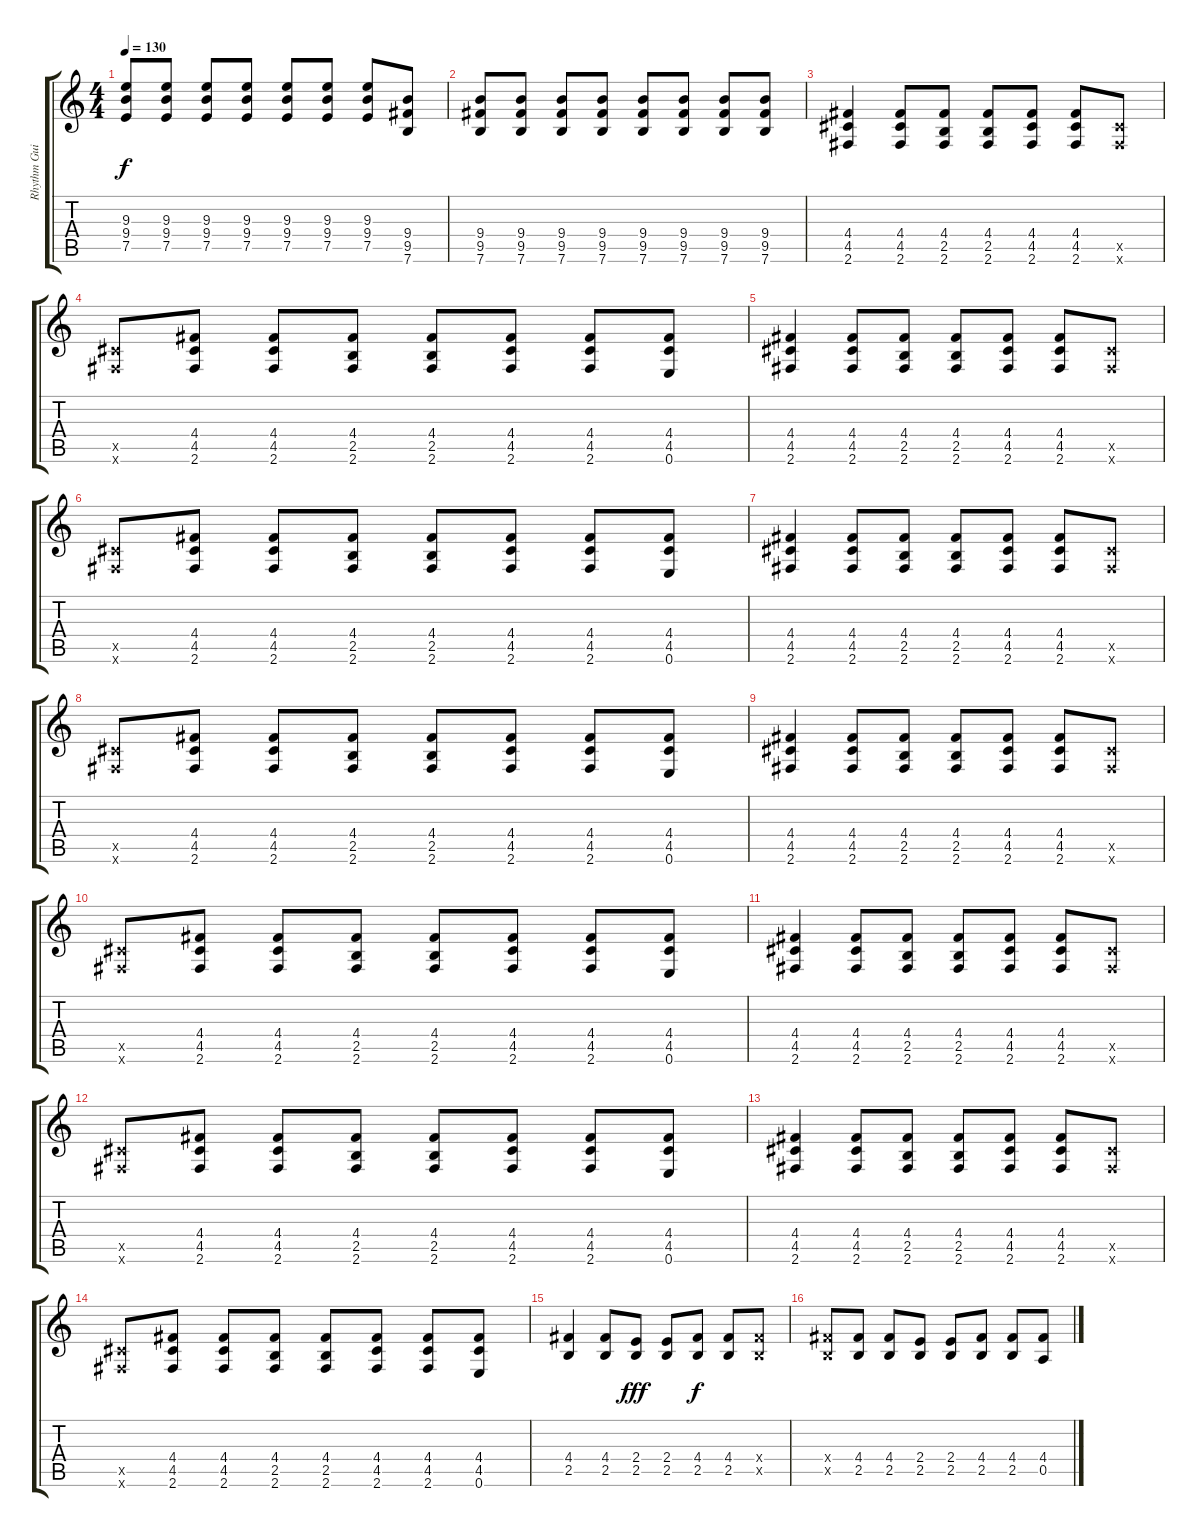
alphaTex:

\track ("Rhythm Guitar" "Rhythm Gui") {instrument overdrivenguitar}
\staff {score tabs}
\tuning (E4 B3 G3 D3 A2 E2) {hide}
\ts (4 4)
\tempo 130
\clef g2
\ks c
(9.3 9.4 7.5).8{dy f} (9.3 9.4 7.5).8 (9.3 9.4 7.5).8 (9.3 9.4 7.5).8 (9.3 9.4 7.5).8 (9.3 9.4 7.5).8 (9.3 9.4 7.5).8 (9.4 9.5 7.6).8 |
(9.4 9.5 7.6).8 (9.4 9.5 7.6).8 (9.4 9.5 7.6).8 (9.4 9.5 7.6).8 (9.4 9.5 7.6).8 (9.4 9.5 7.6).8 (9.4 9.5 7.6).8 (9.4 9.5 7.6).8 |
(4.4 4.5 2.6).4 (4.4 4.5 2.6).8 (4.4 2.5 2.6).8 (4.4 2.5 2.6).8 (4.4 4.5 2.6).8 (4.4 4.5 2.6).8 (4.5{x} 2.6{x}).8 |
(4.5{x} 2.6{x}).8 (4.4 4.5 2.6).8 (4.4 4.5 2.6).8 (4.4 2.5 2.6).8 (4.4 2.5 2.6).8 (4.4 4.5 2.6).8 (4.4 4.5 2.6).8 (4.4 4.5 0.6).8 |
(4.4 4.5 2.6).4 (4.4 4.5 2.6).8 (4.4 2.5 2.6).8 (4.4 2.5 2.6).8 (4.4 4.5 2.6).8 (4.4 4.5 2.6).8 (4.5{x} 2.6{x}).8 |
(4.5{x} 2.6{x}).8 (4.4 4.5 2.6).8 (4.4 4.5 2.6).8 (4.4 2.5 2.6).8 (4.4 2.5 2.6).8 (4.4 4.5 2.6).8 (4.4 4.5 2.6).8 (4.4 4.5 0.6).8 |
(4.4 4.5 2.6).4 (4.4 4.5 2.6).8 (4.4 2.5 2.6).8 (4.4 2.5 2.6).8 (4.4 4.5 2.6).8 (4.4 4.5 2.6).8 (4.5{x} 2.6{x}).8 |
(4.5{x} 2.6{x}).8 (4.4 4.5 2.6).8 (4.4 4.5 2.6).8 (4.4 2.5 2.6).8 (4.4 2.5 2.6).8 (4.4 4.5 2.6).8 (4.4 4.5 2.6).8 (4.4 4.5 0.6).8 |
(4.4 4.5 2.6).4 (4.4 4.5 2.6).8 (4.4 2.5 2.6).8 (4.4 2.5 2.6).8 (4.4 4.5 2.6).8 (4.4 4.5 2.6).8 (4.5{x} 2.6{x}).8 |
(4.5{x} 2.6{x}).8 (4.4 4.5 2.6).8 (4.4 4.5 2.6).8 (4.4 2.5 2.6).8 (4.4 2.5 2.6).8 (4.4 4.5 2.6).8 (4.4 4.5 2.6).8 (4.4 4.5 0.6).8 |
(4.4 4.5 2.6).4 (4.4 4.5 2.6).8 (4.4 2.5 2.6).8 (4.4 2.5 2.6).8 (4.4 4.5 2.6).8 (4.4 4.5 2.6).8 (4.5{x} 2.6{x}).8 |
(4.5{x} 2.6{x}).8 (4.4 4.5 2.6).8 (4.4 4.5 2.6).8 (4.4 2.5 2.6).8 (4.4 2.5 2.6).8 (4.4 4.5 2.6).8 (4.4 4.5 2.6).8 (4.4 4.5 0.6).8 |
(4.4 4.5 2.6).4 (4.4 4.5 2.6).8 (4.4 2.5 2.6).8 (4.4 2.5 2.6).8 (4.4 4.5 2.6).8 (4.4 4.5 2.6).8 (4.5{x} 2.6{x}).8 |
(4.5{x} 2.6{x}).8 (4.4 4.5 2.6).8 (4.4 4.5 2.6).8 (4.4 2.5 2.6).8 (4.4 2.5 2.6).8 (4.4 4.5 2.6).8 (4.4 4.5 2.6).8 (4.4 4.5 0.6).8 |
(4.4 2.5).4{volume 16 instrument electricguitarclean} (4.4 2.5).8 (2.4 2.5).8{dy fff} (2.4 2.5).8 (4.4 2.5).8{dy f} (4.4 2.5).8 (4.4{x} 2.5{x}).8 |
(4.4{x} 2.5{x}).8 (4.4 2.5).8 (4.4 2.5).8 (2.4 2.5).8 (2.4 2.5).8 (4.4 2.5).8 (4.4 2.5).8 (4.4 0.5).8
